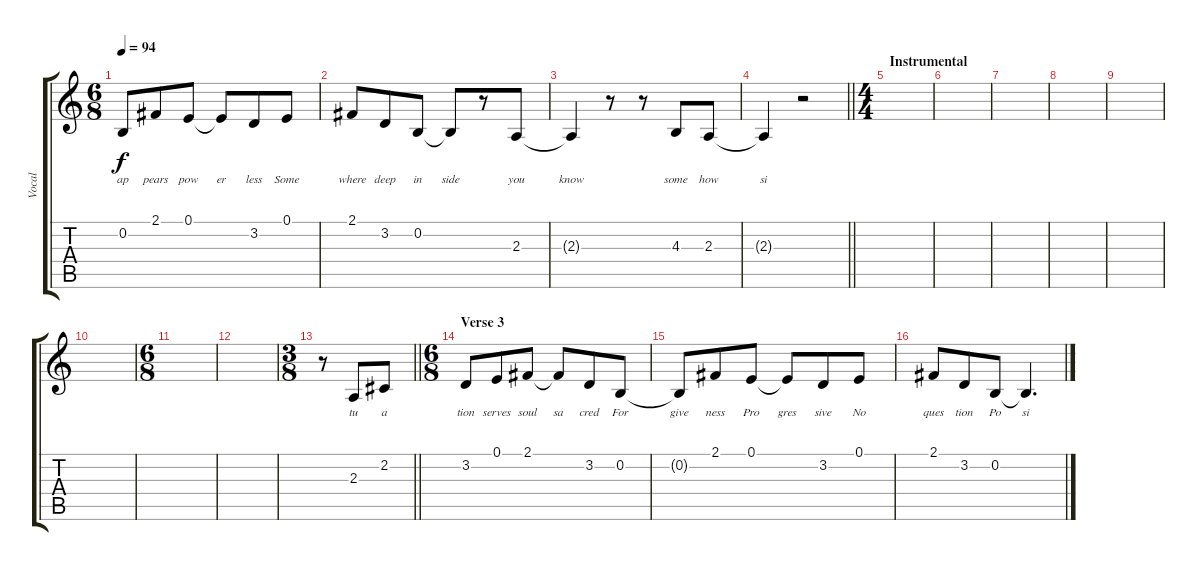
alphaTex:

\track ("Vocal" "Vocal") {instrument acousticgrandpiano}
\staff {score tabs}
\tuning (E4 B3 G3 D3 A2 E2) {hide}
\ts (6 8)
\tempo 94
\clef g2
\ks c
0.2{t}.8{lyrics (0 "ap") lyrics (1 "") lyrics (2 "") lyrics (3 "") lyrics (4 "") dy f} 2.1.8{lyrics (0 "pears") lyrics (1 "") lyrics (2 "") lyrics (3 "") lyrics (4 "")} 0.1.8{lyrics (0 "pow") lyrics (1 "") lyrics (2 "") lyrics (3 "") lyrics (4 "")} 0.1{t}.8{lyrics (0 "er") lyrics (1 "") lyrics (2 "") lyrics (3 "") lyrics (4 "")} 3.2.8{lyrics (0 "less") lyrics (1 "") lyrics (2 "") lyrics (3 "") lyrics (4 "")} 0.1.8{lyrics (0 "Some") lyrics (1 "") lyrics (2 "") lyrics (3 "") lyrics (4 "")} |
2.1.8{lyrics (0 "where") lyrics (1 "") lyrics (2 "") lyrics (3 "") lyrics (4 "")} 3.2.8{lyrics (0 "deep") lyrics (1 "") lyrics (2 "") lyrics (3 "") lyrics (4 "")} 0.2.8{lyrics (0 "in") lyrics (1 "") lyrics (2 "") lyrics (3 "") lyrics (4 "")} 0.2{t}.8{lyrics (0 "side") lyrics (1 "") lyrics (2 "") lyrics (3 "") lyrics (4 "")} r.8 2.3.8{lyrics (0 "you") lyrics (1 "") lyrics (2 "") lyrics (3 "") lyrics (4 "")} |
2.3{t}.4{lyrics (0 "know") lyrics (1 "") lyrics (2 "") lyrics (3 "") lyrics (4 "")} r.8 r.8 4.3.8{lyrics (0 "some") lyrics (1 "") lyrics (2 "") lyrics (3 "") lyrics (4 "")} 2.3.8{lyrics (0 "how") lyrics (1 "") lyrics (2 "") lyrics (3 "") lyrics (4 "")} |
\barLineRight lightlight
2.3{t}.4{lyrics (0 "si") lyrics (1 "") lyrics (2 "") lyrics (3 "") lyrics (4 "")} r.2 |
\ts (4 4)
\section ("" "Instrumental")
|
|
|
|
|
|
\ts (6 8)
|
|
\ts (3 8)
\barLineRight lightlight
r.8 2.3.8{lyrics (0 "tu") lyrics (1 "") lyrics (2 "") lyrics (3 "") lyrics (4 "")} 2.2.8{lyrics (0 "a") lyrics (1 "") lyrics (2 "") lyrics (3 "") lyrics (4 "")} |
\ts (6 8)
\section ("" "Verse 3")
3.2.8{lyrics (0 "tion") lyrics (1 "") lyrics (2 "") lyrics (3 "") lyrics (4 "")} 0.1.8{lyrics (0 "serves") lyrics (1 "") lyrics (2 "") lyrics (3 "") lyrics (4 "")} 2.1.8{lyrics (0 "soul") lyrics (1 "") lyrics (2 "") lyrics (3 "") lyrics (4 "")} 2.1{t}.8{lyrics (0 "sa") lyrics (1 "") lyrics (2 "") lyrics (3 "") lyrics (4 "")} 3.2.8{lyrics (0 "cred") lyrics (1 "") lyrics (2 "") lyrics (3 "") lyrics (4 "")} 0.2.8{lyrics (0 "For") lyrics (1 "") lyrics (2 "") lyrics (3 "") lyrics (4 "")} |
0.2{t}.8{lyrics (0 "give") lyrics (1 "") lyrics (2 "") lyrics (3 "") lyrics (4 "")} 2.1.8{lyrics (0 "ness") lyrics (1 "") lyrics (2 "") lyrics (3 "") lyrics (4 "")} 0.1.8{lyrics (0 "Pro") lyrics (1 "") lyrics (2 "") lyrics (3 "") lyrics (4 "")} 0.1{t}.8{lyrics (0 "gres") lyrics (1 "") lyrics (2 "") lyrics (3 "") lyrics (4 "")} 3.2.8{lyrics (0 "sive") lyrics (1 "") lyrics (2 "") lyrics (3 "") lyrics (4 "")} 0.1.8{lyrics (0 "No") lyrics (1 "") lyrics (2 "") lyrics (3 "") lyrics (4 "")} |
2.1.8{lyrics (0 "ques") lyrics (1 "") lyrics (2 "") lyrics (3 "") lyrics (4 "")} 3.2.8{lyrics (0 "tion") lyrics (1 "") lyrics (2 "") lyrics (3 "") lyrics (4 "")} 0.2.8{lyrics (0 "Po") lyrics (1 "") lyrics (2 "") lyrics (3 "") lyrics (4 "")} 0.2{t}.4{d lyrics (0 "si") lyrics (1 "") lyrics (2 "") lyrics (3 "") lyrics (4 "")}
